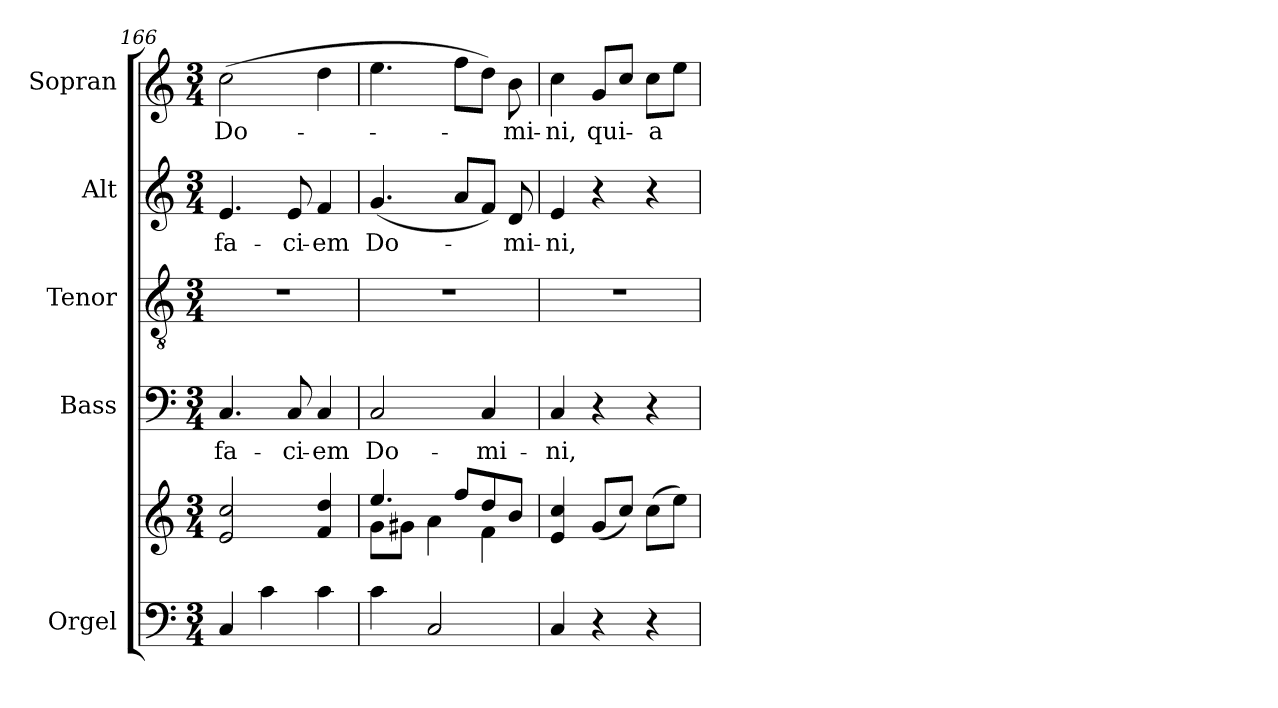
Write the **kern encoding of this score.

**kern	**kern	**kern	**text	**kern	**kern	**text	**kern	**text
*part5	*part5	*part4	*part4	*part3	*part2	*part2	*part1	*part1
*staff6	*staff5	*staff4	*staff4	*staff3	*staff2	*staff2	*staff1	*staff1
*I"Orgel	*	*I"Bass	*	*I"Tenor	*I"Alt	*	*I"Sopran	*
*I'Org.	*	*I'B.	*	*I'T.	*I'A.	*	*I'S.	*
*clefF4	*clefG2	*clefF4	*	*clefGv2	*clefG2	*	*clefG2	*
*k[]	*k[]	*k[]	*	*k[]	*k[]	*	*k[]	*
*C:	*C:	*C:	*	*C:	*C:	*	*C:	*
*M3/4	*M3/4	*M3/4	*	*M3/4	*M3/4	*	*M3/4	*
=166	=166	=166	=166	=166	=166	=166	=166	=166
!	!	!	!LO:LY:b	!	!	!LO:LY:b	!	!LO:LY:b
4C/	2e/ 2cc/	4.C/	fa-	2.r	4.e/	fa-	(>2cc\	Do-
4c\	.	.	.	.	.	.	.	.
!	!	!	!LO:LY:b	!	!	!LO:LY:b	!	!
.	.	8C/	-ci-	.	8e/	-ci-	.	.
!	!	!	!LO:LY:b	!	!	!LO:LY:b	!	!
4c\	4f/ 4dd/	4C/	-em	.	4f/	-em	4dd\	.
=167	=167	=167	=167	=167	=167	=167	=167	=167
*	*^	*	*	*	*	*	*	*
!	!	!	!	!LO:LY:b	!	!	!LO:LY:b	!	!
4c\	4.ee/	8g\L	2C/	Do-	2.r	(<4.g/	Do-	4.ee\	.
.	.	8g#X\J	.	.	.	.	.	.	.
2C/	.	4a\	.	.	.	.	.	.	.
.	8ff/L	.	.	.	.	8a/L	.	8ff\L	.
!	!	!	!	!LO:LY:b	!	!	!	!	!
.	8dd/	4f\	4C/	-mi-	.	8f/J)	.	8dd\J)	.
!	!	!	!	!	!	!	!LO:LY:b	!	!LO:LY:b
.	8b/J	.	.	.	.	8d/	-mi-	8b\	-mi-
*	*v	*v	*	*	*	*	*	*	*
=168	=168	=168	=168	=168	=168	=168	=168	=168
!	!	!	!LO:LY:b	!	!	!LO:LY:b	!	!LO:LY:b
4C/	4e/ 4cc/	4C/	-ni,	2.r	4e/	-ni,	4cc\	-ni,
!	!	!	!	!	!	!	!	!LO:LY:b
4r	(<8g/L	4r	.	.	4r	.	8g/L	qui-
.	8cc/J)	.	.	.	.	.	8cc/J	.
!	!	!	!	!	!	!	!	!LO:LY:b
4r	(>8cc\L	4r	.	.	4r	.	8cc\L	-a
.	8ee\J)	.	.	.	.	.	8ee\J	.
=	=	=	=	=	=	=	=	=
*-	*-	*-	*-	*-	*-	*-	*-	*-
